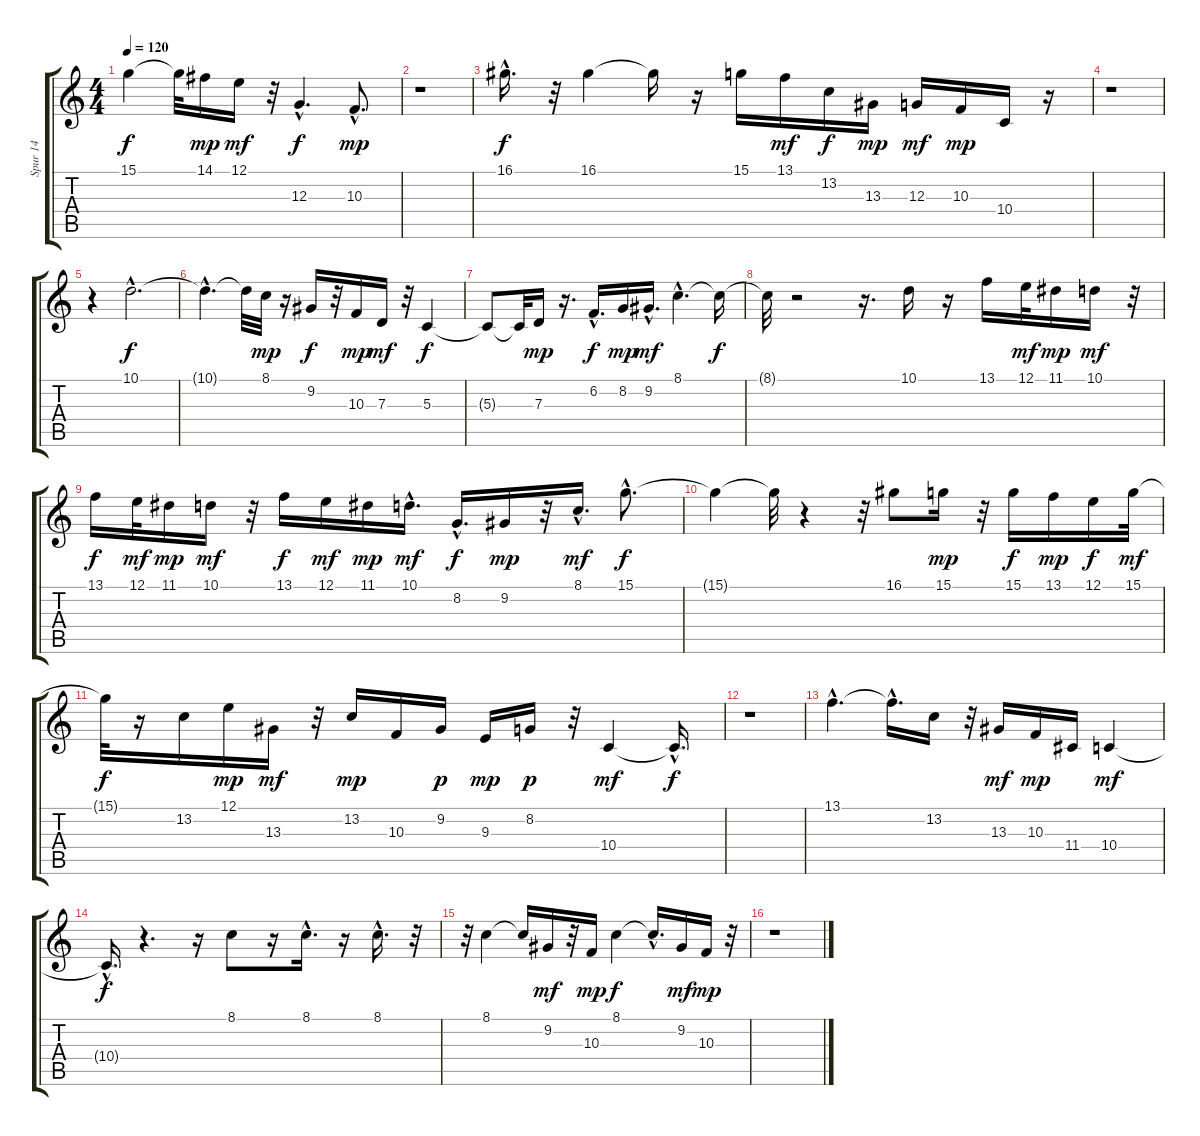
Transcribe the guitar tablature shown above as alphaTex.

\track ("Spur 14" "Spur 14") {instrument oboe}
\staff {score tabs}
\tuning (E4 B3 G3 D3 A2 E2) {hide}
\ts (4 4)
\tempo 120
\clef g2
\ks c
15.1.4{dy f} 15.1{t}.32 14.1.16{dy mp} 12.1.16{dy mf} r.32 12.3{hac}.4{d dy f} 10.3{hac}.8{d dy mp} |
r.1 |
16.1{hac}.16{d dy f} r.32 16.1.4 16.1{t}.16 r.16 15.1.16 13.1.16{dy mf} 13.2.16{dy f} 13.3.16{dy mp} 12.3.16{dy mf} 10.3.16{dy mp} 10.4.16 r.16 |
r.1 |
r.4 10.1{hac}.2{d dy f} |
10.1{hac t}.4{d} 10.1{t}.32 8.1.32{dy mp} r.16 9.2.16{dy f} r.32 10.3.16{dy mp} 7.3.16{dy mf} r.32 5.3.4{dy f} |
5.3{t}.8 5.3{t}.32 7.3.16{dy mp} r.16{d} 6.2{hac}.16{d dy f} 8.2.16{dy mp} 9.2{hac}.16{d dy mf} 8.1{hac}.4{d} 8.1{t}.16{dy f} |
8.1{t}.32 r.2 r.16{d} 10.1.16 r.16 13.1.16 12.1.32{dy mf} 11.1.16{dy mp} 10.1.16{dy mf} r.32 |
13.1.16{dy f} 12.1.32{dy mf} 11.1.16{dy mp} 10.1.16{dy mf} r.32 13.1.16{dy f} 12.1.16{dy mf} 11.1.16{dy mp} 10.1{hac}.16{d dy mf} 8.2{hac}.16{d dy f} 9.2.16{dy mp} r.32 8.1{hac}.16{d dy mf} 15.1{hac}.8{d dy f} |
15.1{t}.4 15.1{t}.32 r.4 r.32 16.1.8 15.1.16{dy mp} r.32 15.1.16{dy f} 13.1.16{dy mp} 12.1.16{dy f} 15.1.32{dy mf} |
15.1{t}.32{dy f} r.16 13.2.16 12.1.16{dy mp} 13.3.16{dy mf} r.32 13.2.16{dy mp} 10.3.16 9.2.16{dy p} 9.3.16{dy mp} 8.2.16{dy p} r.32 10.4.4{dy mf} 10.4{hac t}.16{d dy f} |
r.1 |
13.1{hac}.4{d} 13.1{hac t}.16{d} 13.2.16 r.32 13.3.16{dy mf} 10.3.16{dy mp} 11.4.16 10.4.4{dy mf} |
10.4{hac t}.16{d dy f} r.4{d} r.16 8.1.8 r.16 8.1{hac}.16{d} r.16 8.1{hac}.16{d} r.32 |
r.32 8.1.4 8.1{t}.16 9.2.16{dy mf} r.32 10.3.16{dy mp} 8.1.4{dy f} 8.1{hac t}.16{d} 9.2.16{dy mf} 10.3.16{dy mp} r.32 |
r.1
